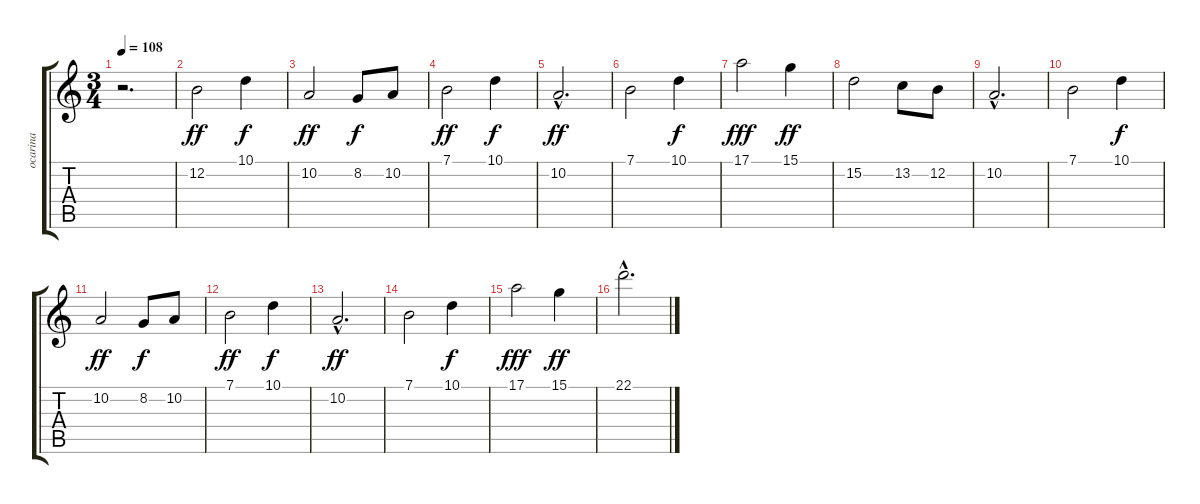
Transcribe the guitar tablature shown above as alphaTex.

\track ("ocarina" "ocarina") {instrument ocarina}
\staff {score tabs}
\tuning (E4 B3 G3 D3 A2 E2) {hide}
\ts (3 4)
\tempo 108
\clef g2
\ks c
r.2{d dy ff instrument ocarina} |
12.2.2 10.1.4{dy f} |
10.2.2{dy ff} 8.2.8{dy f} 10.2.8 |
7.1.2{dy ff} 10.1.4{dy f} |
10.2{hac}.2{d dy ff} |
7.1.2 10.1.4{dy f} |
17.1.2{dy fff} 15.1.4{dy ff} |
15.2.2 13.2.8 12.2.8 |
10.2{hac}.2{d} |
7.1.2 10.1.4{dy f} |
10.2.2{dy ff} 8.2.8{dy f} 10.2.8 |
7.1.2{dy ff} 10.1.4{dy f} |
10.2{hac}.2{d dy ff} |
7.1.2 10.1.4{dy f} |
17.1.2{dy fff} 15.1.4{dy ff} |
22.1{hac}.2{d}
